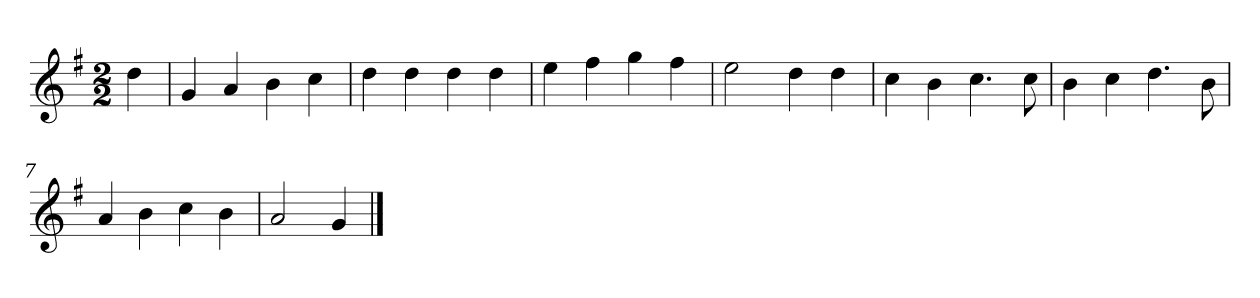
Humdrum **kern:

**kern
*part1
*staff1
*k[f#]
*M2/2
*MM120
=
4dd
=1
4g
4a
4b
4cc
=2
4dd
4dd
4dd
4dd
=3
4ee
4ff#
4gg
4ff#
=4
2ee
4dd
4dd
=5
4cc
4b
4.cc
8cc
=6
4b
4cc
4.dd
8b
=7
4a
4b
4cc
4b
=8
2a
4g
==
*-
